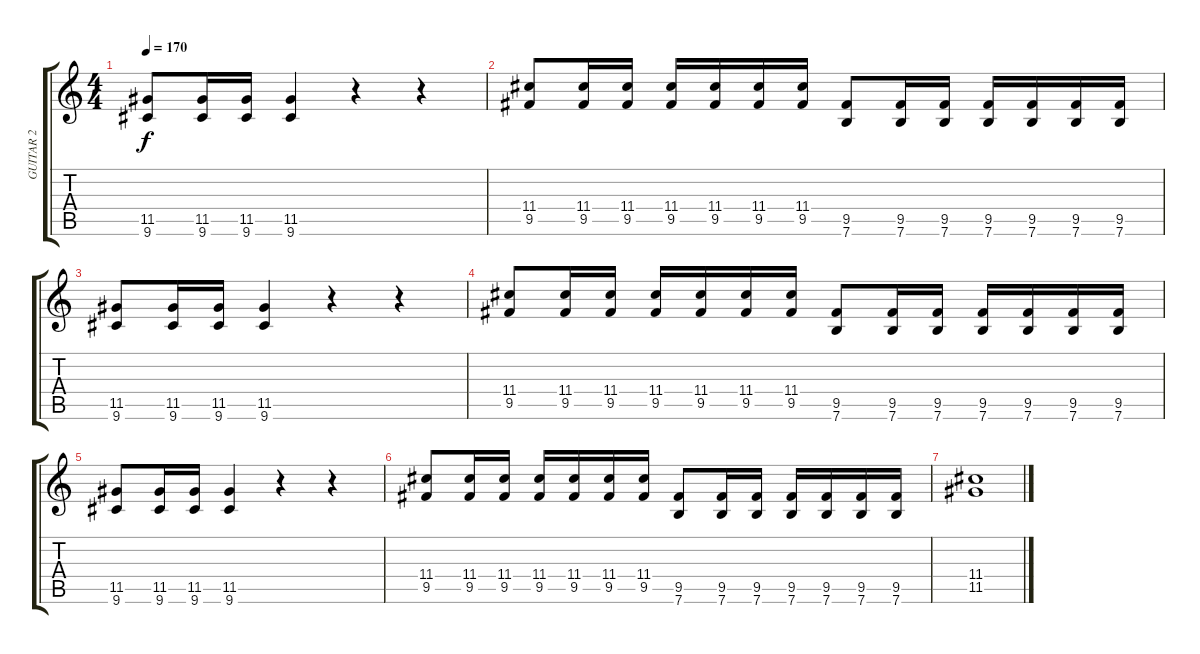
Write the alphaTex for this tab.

\track ("GUITAR 2" "GUITAR 2") {instrument overdrivenguitar}
\staff {score tabs}
\tuning (E4 B3 G3 D3 A2 E2) {hide}
\ts (4 4)
\tempo 170
\clef g2
\ks c
(11.5 9.6).8{dy f} (11.5 9.6).16 (11.5 9.6).16 (11.5 9.6).4 r.4 r.4 |
(11.4 9.5).8 (11.4 9.5).16 (11.4 9.5).16 (11.4 9.5).16 (11.4 9.5).16 (11.4 9.5).16 (11.4 9.5).16 (9.5 7.6).8 (9.5 7.6).16 (9.5 7.6).16 (9.5 7.6).16 (9.5 7.6).16 (9.5 7.6).16 (9.5 7.6).16 |
(11.5 9.6).8 (11.5 9.6).16 (11.5 9.6).16 (11.5 9.6).4 r.4 r.4 |
(11.4 9.5).8 (11.4 9.5).16 (11.4 9.5).16 (11.4 9.5).16 (11.4 9.5).16 (11.4 9.5).16 (11.4 9.5).16 (9.5 7.6).8 (9.5 7.6).16 (9.5 7.6).16 (9.5 7.6).16 (9.5 7.6).16 (9.5 7.6).16 (9.5 7.6).16 |
(11.5 9.6).8 (11.5 9.6).16 (11.5 9.6).16 (11.5 9.6).4 r.4 r.4 |
(11.4 9.5).8 (11.4 9.5).16 (11.4 9.5).16 (11.4 9.5).16 (11.4 9.5).16 (11.4 9.5).16 (11.4 9.5).16 (9.5 7.6).8 (9.5 7.6).16 (9.5 7.6).16 (9.5 7.6).16 (9.5 7.6).16 (9.5 7.6).16 (9.5 7.6).16 |
(11.4 11.5).1
